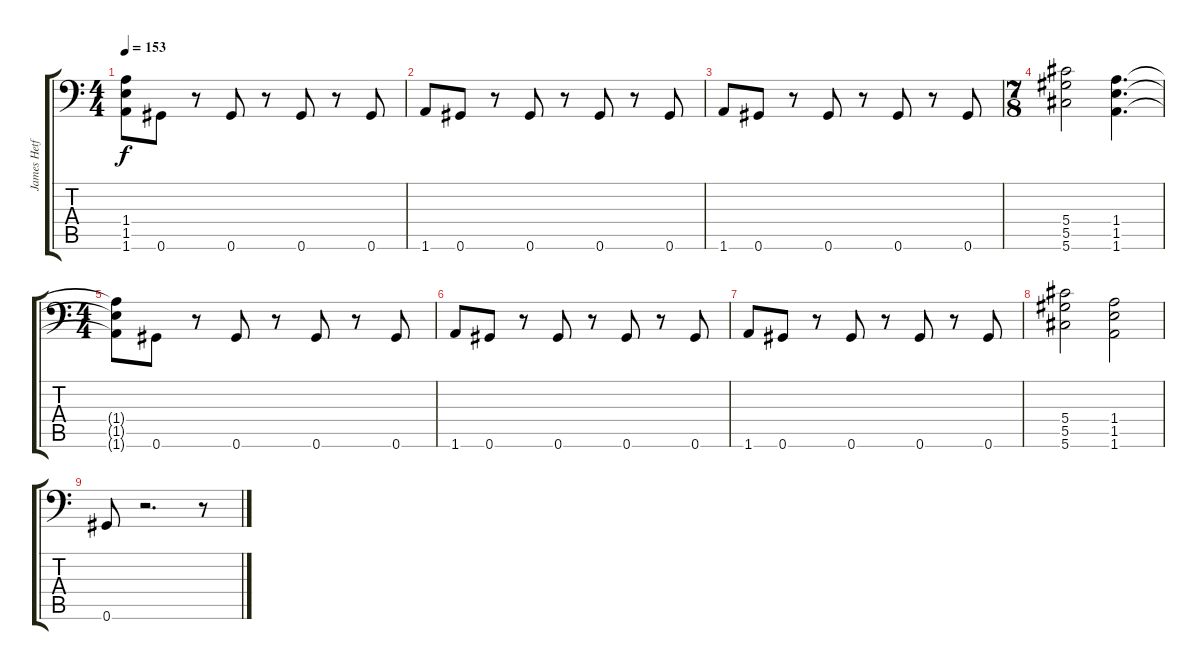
\track ("James Hetfield (Guitar)" "James Hetf") {instrument overdrivenguitar}
\staff {score tabs}
\tuning (Bb3 F3 Db3 Ab2 Eb2 Ab1) {hide}
\ts (4 4)
\tempo 153
\clef f4
\ks c
(1.4{t} 1.5{t} 1.6{t}).8{dy f} 0.6.8 r.8 0.6.8 r.8 0.6.8 r.8 0.6.8 |
1.6.8 0.6.8 r.8 0.6.8 r.8 0.6.8 r.8 0.6.8 |
1.6.8 0.6.8 r.8 0.6.8 r.8 0.6.8 r.8 0.6.8 |
\ts (7 8)
(5.4 5.5 5.6).2 (1.4 1.5 1.6).4{d} |
\ts (4 4)
(1.4{t} 1.5{t} 1.6{t}).8 0.6.8 r.8 0.6.8 r.8 0.6.8 r.8 0.6.8 |
1.6.8 0.6.8 r.8 0.6.8 r.8 0.6.8 r.8 0.6.8 |
1.6.8 0.6.8 r.8 0.6.8 r.8 0.6.8 r.8 0.6.8 |
(5.4 5.5 5.6).2 (1.4 1.5 1.6).2 |
0.6.8 r.2{d} r.8
